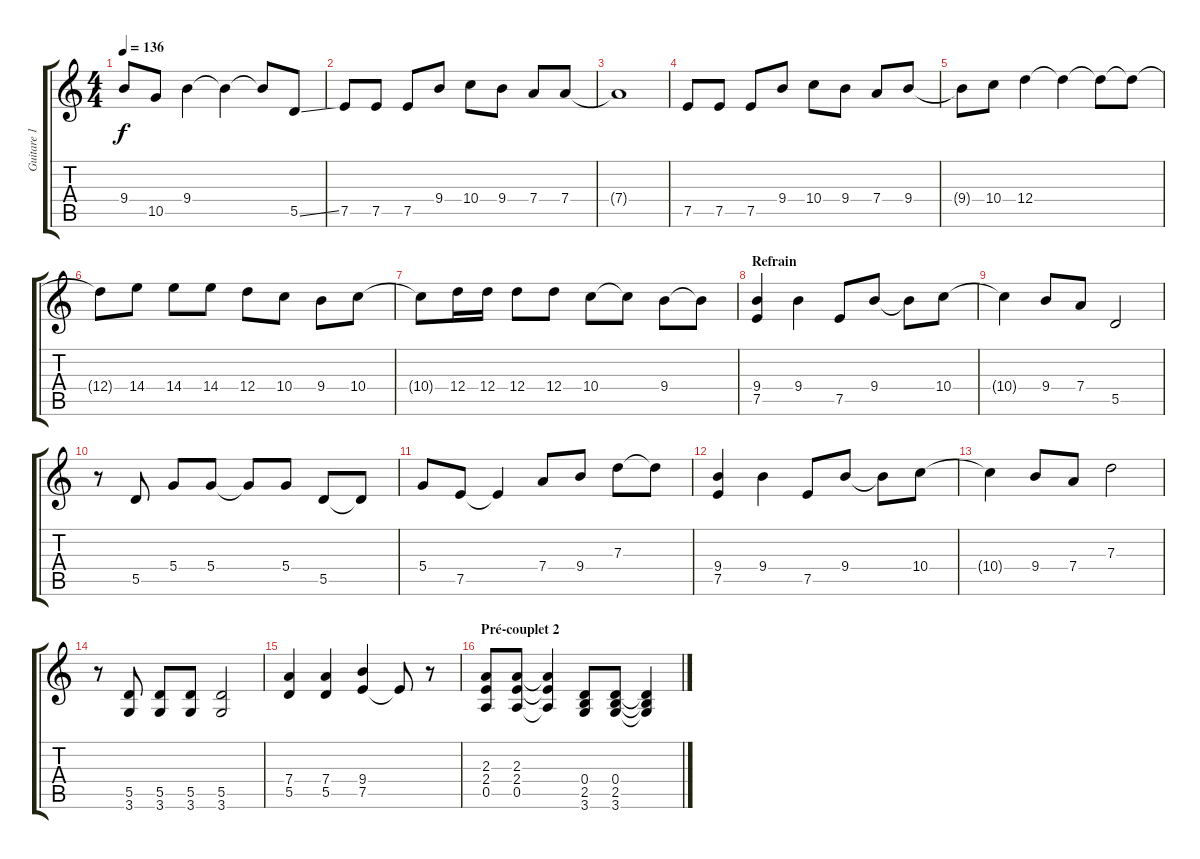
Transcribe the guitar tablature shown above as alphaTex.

\track ("Guitare 1" "Guitare 1") {instrument distortionguitar}
\staff {score tabs}
\tuning (E4 B3 G3 D3 A2 E2) {hide}
\ts (4 4)
\tempo 136
\clef g2
\ks c
9.4{t}.8{dy f} 10.5.8 9.4.4 9.4{t}.4 9.4{t}.8 5.5{ss}.8 |
7.5.8 7.5.8 7.5.8 9.4.8 10.4.8 9.4.8 7.4.8 7.4.8 |
7.4{t}.1 |
7.5.8 7.5.8 7.5.8 9.4.8 10.4.8 9.4.8 7.4.8 9.4.8 |
9.4{t}.8 10.4.8 12.4.4 12.4{t}.4 12.4{t}.8 12.4{t}.8 |
12.4{t}.8 14.4.8 14.4.8 14.4.8 12.4.8 10.4.8 9.4.8 10.4.8 |
10.4{t}.8 12.4.16 12.4.16 12.4.8 12.4.8 10.4.8 10.4{t}.8 9.4.8 9.4{t}.8 |
\section ("" "Refrain")
(9.4 7.5).4 9.4.4 7.5.8 9.4.8 9.4{t}.8 10.4.8 |
10.4{t}.4 9.4.8 7.4.8 5.5.2 |
r.8 5.5.8 5.4.8 5.4.8 5.4{t}.8 5.4.8 5.5.8 5.5{t}.8 |
5.4.8 7.5.8 7.5{t}.4 7.4.8 9.4.8 7.3.8 7.3{t}.8 |
(9.4 7.5).4 9.4.4 7.5.8 9.4.8 9.4{t}.8 10.4.8 |
10.4{t}.4 9.4.8 7.4.8 7.3.2 |
r.8 (5.5 3.6).8 (5.5 3.6).8 (5.5 3.6).8 (5.5 3.6).2 |
(7.4 5.5).4 (7.4 5.5).4 (9.4 7.5).4 7.5{t}.8 r.8 |
\section ("" "Pré-couplet 2")
(2.3 2.4 0.5).8 (2.3 2.4 0.5).8 (2.3{t} 2.4{t} 0.5{t}).4 (0.4 2.5 3.6).8 (0.4 2.5 3.6).8 (0.4{t} 2.5{t} 3.6{t}).4
